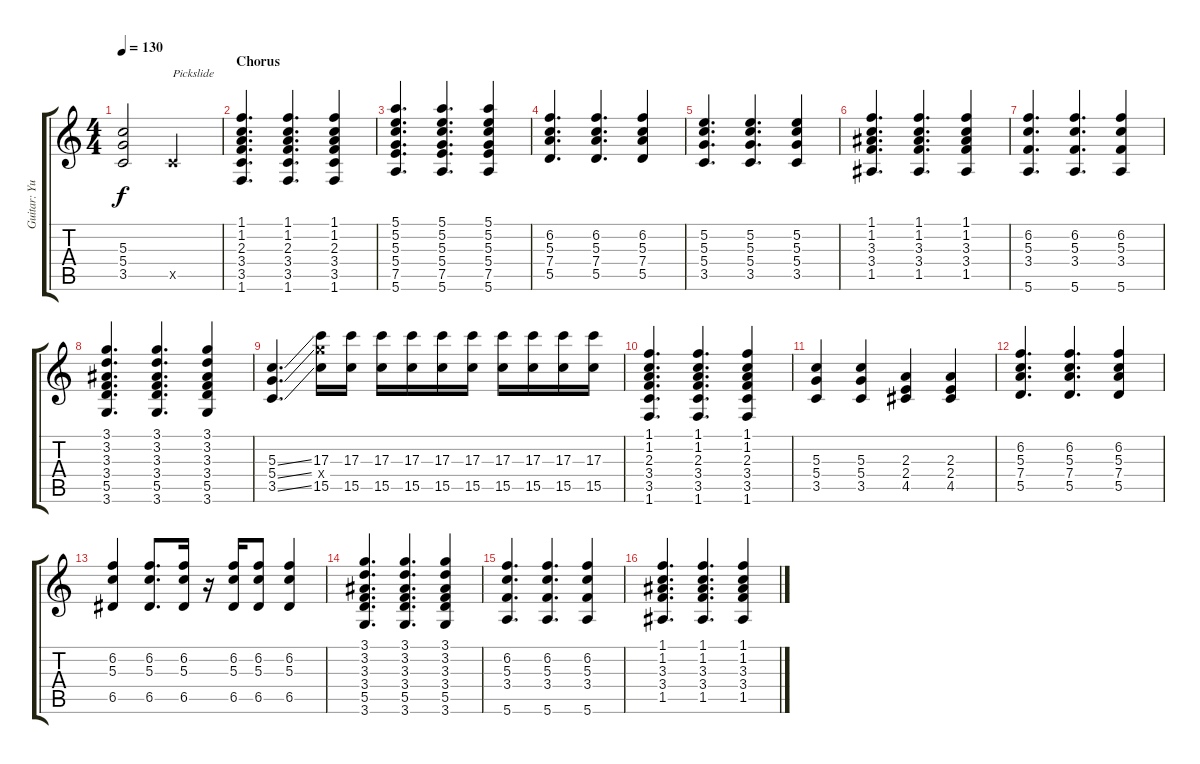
\track ("Guitar: Yui Hirasawa" "Guitar: Yu") {instrument distortionguitar}
\staff {score tabs}
\tuning (E4 B3 G3 D3 A2 E2) {hide}
\ts (4 4)
\tempo 130
\clef g2
\ks c
(5.3 5.4 3.5).2{dy f} 3.5{x}.2{txt "Pickslide"} |
\section ("" "Chorus")
(1.1 1.2 2.3 3.4 3.5 1.6).4{d} (1.1 1.2 2.3 3.4 3.5 1.6).4{d} (1.1 1.2 2.3 3.4 3.5 1.6).4 |
(5.1 5.2 5.3 5.4 7.5 5.6).4{d} (5.1 5.2 5.3 5.4 7.5 5.6).4{d} (5.1 5.2 5.3 5.4 7.5 5.6).4 |
(6.2 5.3 7.4 5.5).4{d} (6.2 5.3 7.4 5.5).4{d} (6.2 5.3 7.4 5.5).4 |
(5.2 5.3 5.4 3.5).4{d} (5.2 5.3 5.4 3.5).4{d} (5.2 5.3 5.4 3.5).4 |
(1.1 1.2 3.3 3.4 1.5).4{d} (1.1 1.2 3.3 3.4 1.5).4{d} (1.1 1.2 3.3 3.4 1.5).4 |
(6.2 5.3 3.4 5.6).4{d} (6.2 5.3 3.4 5.6).4{d} (6.2 5.3 3.4 5.6).4 |
(3.1 3.2 3.3 3.4 5.5 3.6).4{d} (3.1 3.2 3.3 3.4 5.5 3.6).4{d} (3.1 3.2 3.3 3.4 5.5 3.6).4 |
(5.3{ss} 5.4{ss} 3.5{ss}).4{d} (17.3 17.4{x} 15.5).16 (17.3 15.5).16 (17.3 15.5).16 (17.3 15.5).16 (17.3 15.5).16 (17.3 15.5).16 (17.3 15.5).16 (17.3 15.5).16 (17.3 15.5).16 (17.3 15.5).16 |
(1.1 1.2 2.3 3.4 3.5 1.6).4{d} (1.1 1.2 2.3 3.4 3.5 1.6).4{d} (1.1 1.2 2.3 3.4 3.5 1.6).4 |
(5.3 5.4 3.5).4 (5.3 5.4 3.5).4 (2.3 2.4 4.5).4 (2.3 2.4 4.5).4 |
(6.2 5.3 7.4 5.5).4{d} (6.2 5.3 7.4 5.5).4{d} (6.2 5.3 7.4 5.5).4 |
(6.2 5.3 6.5).4 (6.2 5.3 6.5).8{d} (6.2 5.3 6.5).16 r.16 (6.2 5.3 6.5).16 (6.2 5.3 6.5).8 (6.2 5.3 6.5).4 |
(3.1 3.2 3.3 3.4 5.5 3.6).4{d} (3.1 3.2 3.3 3.4 5.5 3.6).4{d} (3.1 3.2 3.3 3.4 5.5 3.6).4 |
(6.2 5.3 3.4 5.6).4{d} (6.2 5.3 3.4 5.6).4{d} (6.2 5.3 3.4 5.6).4 |
(1.1 1.2 3.3 3.4 1.5).4{d} (1.1 1.2 3.3 3.4 1.5).4{d} (1.1 1.2 3.3 3.4 1.5).4
